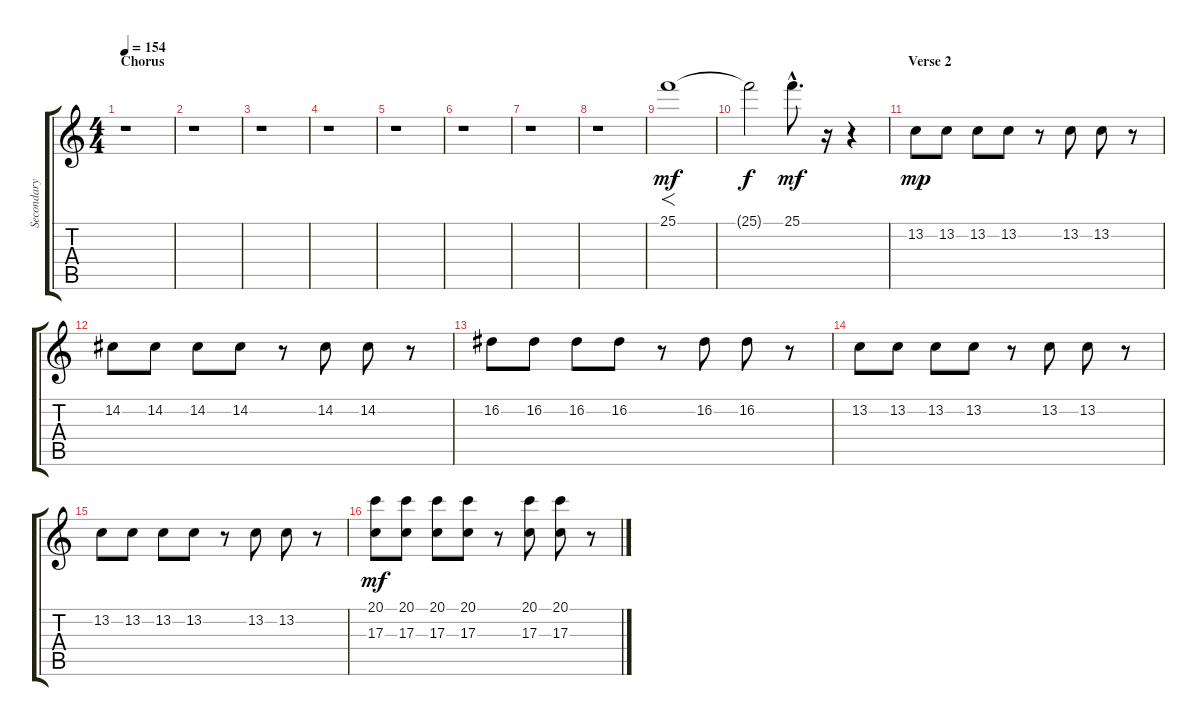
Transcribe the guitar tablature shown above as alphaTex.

\track ("Secondary Keyboards" "Secondary ") {instrument brasssection}
\staff {score tabs}
\tuning (E4 B3 G3 D3 A2 E2) {hide}
\ts (4 4)
\section ("" "Chorus")
\tempo 154
\clef g2
\ks c
r.1{dy mp} |
r.1 |
r.1 |
r.1 |
r.1 |
r.1 |
r.1 |
r.1 |
25.1.1{f dy mf instrument stringensemble1} |
25.1{t}.2{dy f} 25.1{hac}.8{d dy mf} r.16 r.4 |
\section ("" "Verse 2")
13.2.8{dy mp instrument brasssection} 13.2.8 13.2.8 13.2.8 r.8 13.2.8 13.2.8 r.8 |
14.2.8 14.2.8 14.2.8 14.2.8 r.8 14.2.8 14.2.8 r.8 |
16.2.8 16.2.8 16.2.8 16.2.8 r.8 16.2.8 16.2.8 r.8 |
13.2.8 13.2.8 13.2.8 13.2.8 r.8 13.2.8 13.2.8 r.8 |
13.2.8 13.2.8 13.2.8 13.2.8 r.8 13.2.8 13.2.8 r.8 |
(20.1 17.3).8{dy mf} (20.1 17.3).8 (20.1 17.3).8 (20.1 17.3).8 r.8 (20.1 17.3).8 (20.1 17.3).8 r.8
